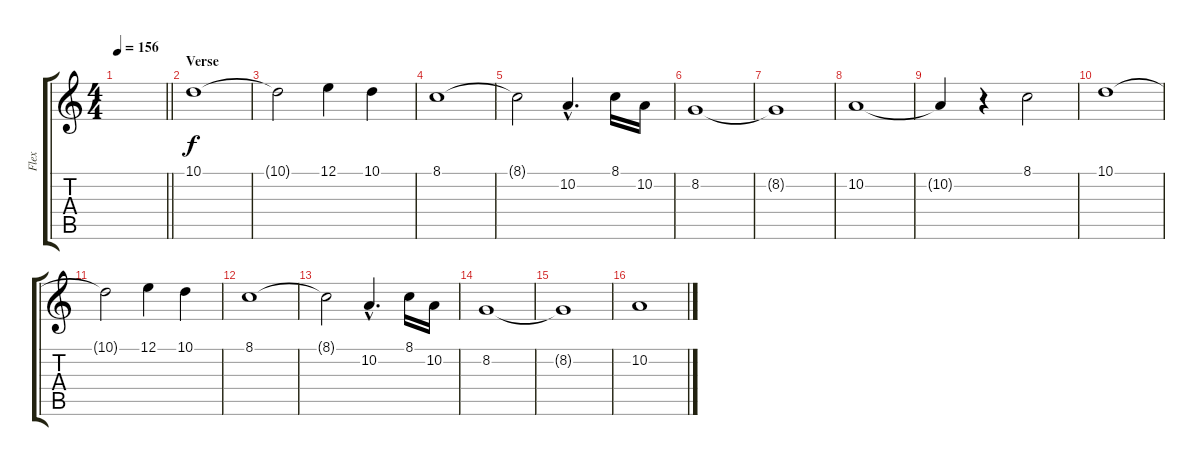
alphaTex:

\track ("Flex" "Flex") {instrument panflute}
\staff {score tabs}
\tuning (E4 B3 G3 D3 A2 E2) {hide}
\ts (4 4)
\tempo 156
\clef g2
\barLineRight lightlight
\ks c
|
\section ("" "Verse")
10.1.1 |
10.1{t}.2 12.1.4 10.1.4 |
8.1.1 |
8.1{t}.2 10.2{hac}.4{d} 8.1.16 10.2.16 |
8.2.1 |
8.2{t}.1 |
10.2.1 |
10.2{t}.4 r.4 8.1.2 |
10.1.1 |
10.1{t}.2 12.1.4 10.1.4 |
8.1.1 |
8.1{t}.2 10.2{hac}.4{d} 8.1.16 10.2.16 |
8.2.1 |
8.2{t}.1 |
10.2.1
